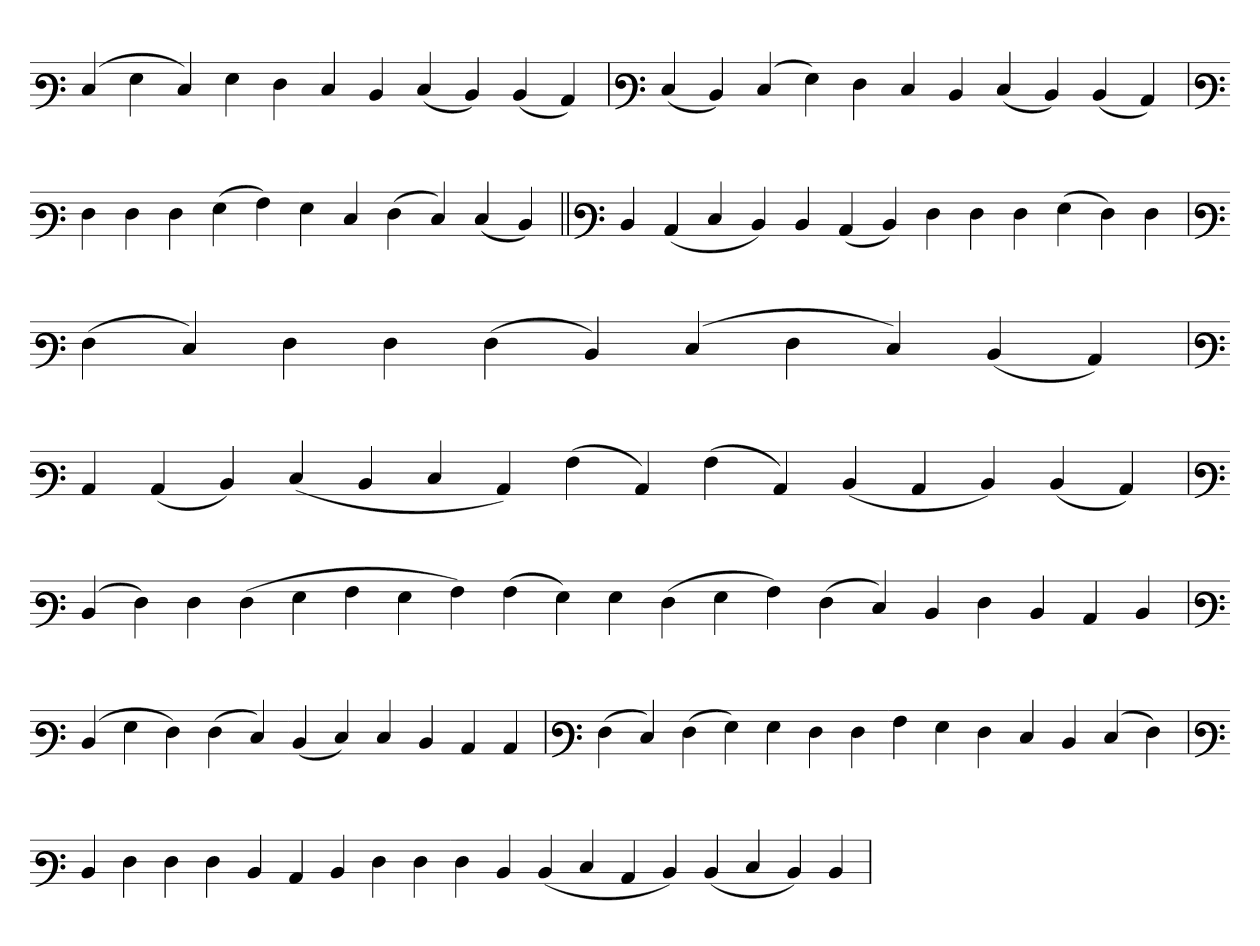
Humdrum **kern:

**kern
*part1
*staff1
*clefF3
=
(4E
4G
4E)
4G
4F
4E
4D
(4E
4D)
(4D
4C)
=`
*clefF3
(4E
4D)
(4E
4G)
4F
4E
4D
(4E
4D)
(4D
4C)
=`
*clefF3
4F
4F
4F
(4G
4A)
4G
4E
(4F
4E)
(4E
4D)
=||
*clefF3
4D
(4C
4E
4D)
4D
(4C
4D)
4F
4F
4F
(4G
4F)
4F
=`
*clefF3
(4F
4E)
4F
4F
(4F
4D)
(4E
4F
4E)
(4D
4C)
=`
*clefF3
4C
(4C
4D)
(4E
4D
4E
4C)
(4A
4C)
(4A
4C)
(4D
4C
4D)
(4D
4C)
='
*clefF3
(4D
4F)
4F
(4F
4G
4A
4G
4A)
(4A
4G)
4G
(4F
4G
4A)
(4F
4E)
4D
4F
4D
4C
4D
=
*clefF3
(4D
4G
4F)
(4F
4E)
(4D
4E)
4E
4D
4C
4C
=`
*clefF3
(4F
4E)
(4F
4G)
4G
4F
4F
4A
4G
4F
4E
4D
(4E
4F)
='
*clefF3
4D
4F
4F
4F
4D
4C
4D
4F
4F
4F
4D
(4D
4E
4C
4D)
(4D
4E
4D)
4D
=
*-
